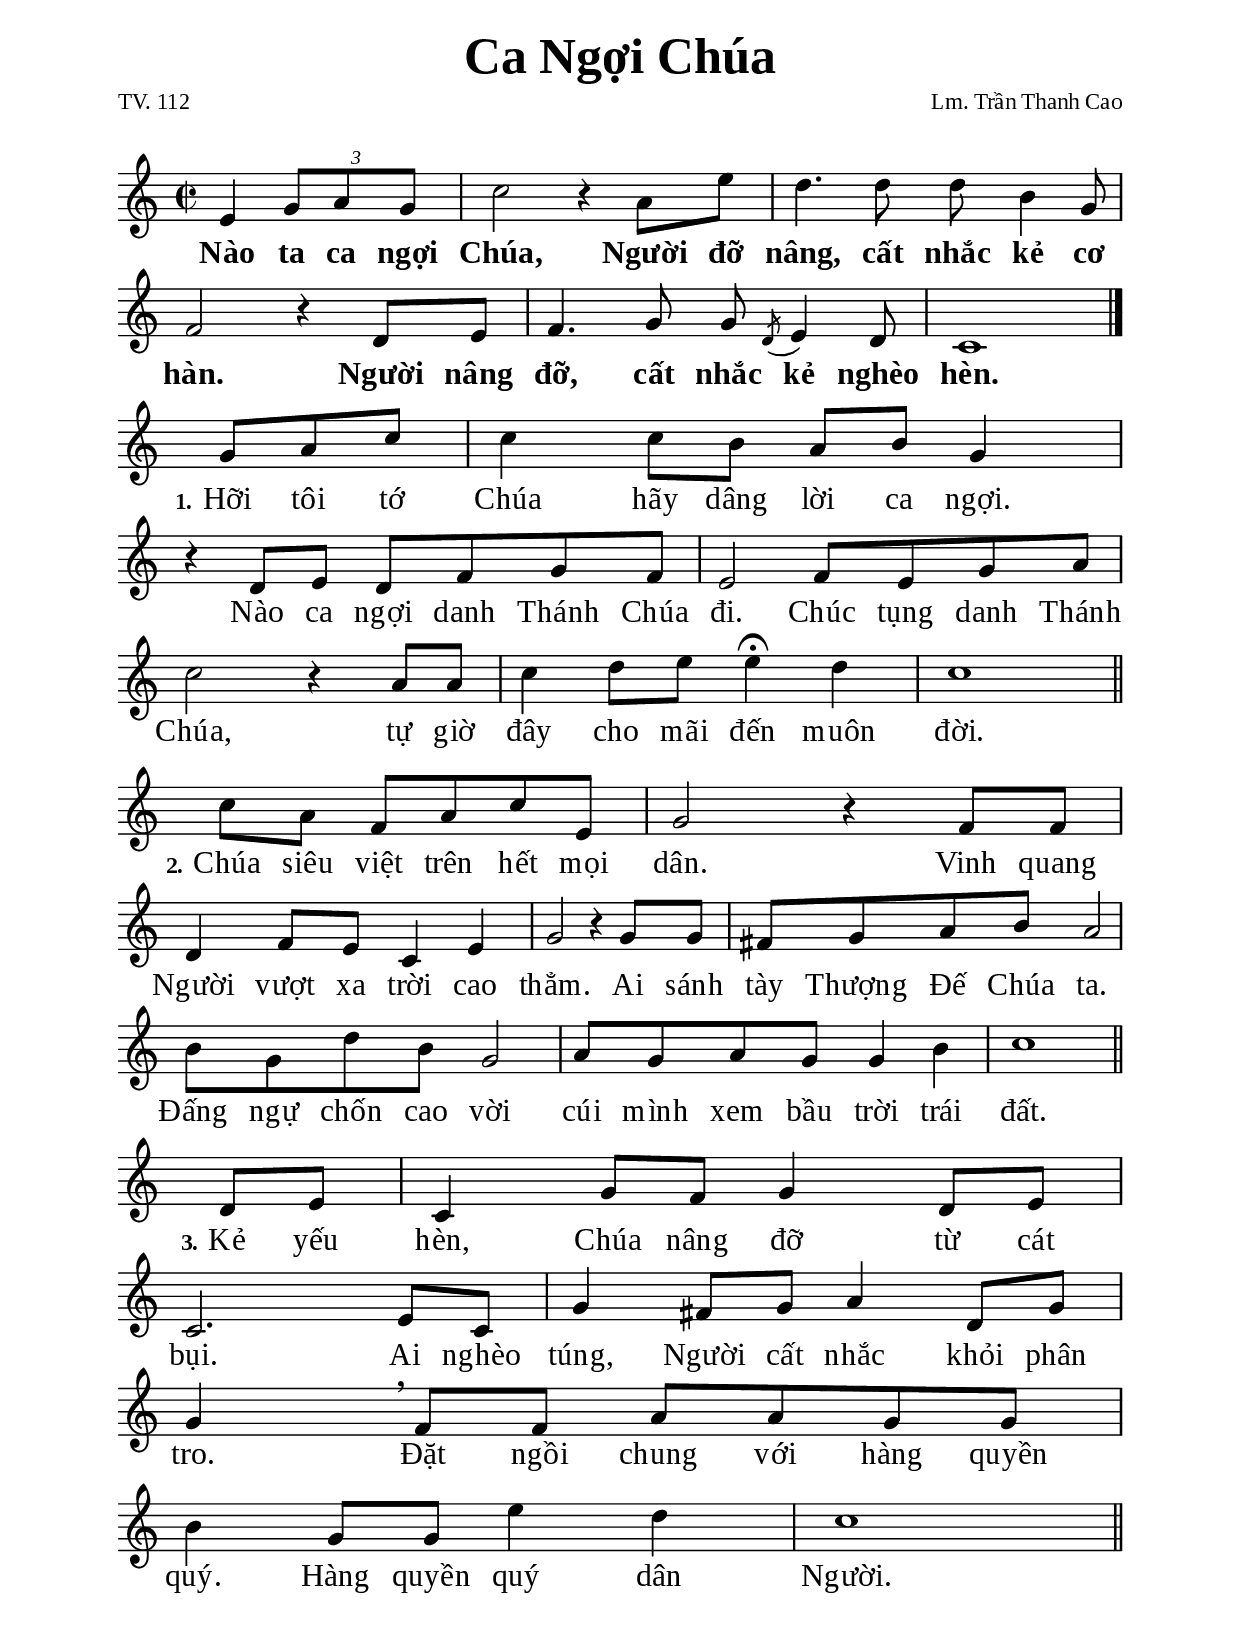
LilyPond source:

% Cài đặt chung
\version "2.20.0"
\include "english.ly"

\header {
  title = \markup { \fontsize #3 "Ca Ngợi Chúa" }
  poet = "TV. 112"
  composer = "Lm. Trần Thanh Cao"
  arranger = " "
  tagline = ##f
}


\paper {
  #(set-paper-size "a4")
  top-margin = 15\mm
  bottom-margin = 15\mm
  left-margin = 20\mm
  right-margin = 20\mm
  indent = #0
  #(define fonts
    (make-pango-font-tree
      "Liberation Serif"
      "Liberation Serif"
      "Liberation Serif"
      (/ 20 20)))
  page-count = #1
}

% Nhạc điệp khúc
nhacDiepKhuc = \relative c' {
  \partial 2 e4 \tuplet 3/2 { g8 a g } |
  c2 r4 a8 e' |
  d4. d8 d b4 g8 |
  f2 r4 d8 e |
  f4. g8 g \acciaccatura d8 e4 d8 |
  c1 \bar "|."
}

% Nhạc phiên khúc
nhacPhienKhucMot = \relative c'' {
  \partial 4. g8 a c |
  c4 c8 b a b g4 |
  r d8 e d f g f |
  e2 f8 e g a |
  c2 r4 a8 a |
  c4 d8 e e4 \fermata d |
  c1 \bar "||"
}

nhacPhienKhucHai = \relative c'' {
  \partial 2. c8 a f a c e, |
  g2 r4 f8 f |
  d4 f8 e c4 e |
  g2 r4 g8 g |
  fs g a b a2 |
  b8 g d' b g2 |
  a8 g a g g4 b |
  c1 \bar "||"
}

nhacPhienKhucBa = \relative c' {
  \partial 4 d8 e |
  c4 g'8 f g4 d8 e |
  c2. e8 c |
  g'4 fs8 g a4 d,8 g |
  g4 \breathe f8 f a a g g |
  b4 g8 g e'4 d |
  c1 \bar "||"
}

% Lời điệp khúc
loiDiepKhuc = \lyricmode {
  Nào ta ca ngợi Chúa,
  Người đỡ nâng, cất nhắc kẻ cơ hàn.
  Người nâng đỡ, cất nhắc kẻ nghèo hèn.
}

% Lời phiên khúc
loiPhienKhucMot = \lyricmode {
  \set stanza = #"1."
  Hỡi tôi tớ Chúa hãy dâng lời ca ngợi.
  Nào ca ngợi danh Thánh Chúa đi.
  Chúc tụng danh Thánh Chúa,
  tự giờ đây cho mãi đến muôn đời.
}

loiPhienKhucHai = \lyricmode {
  \set stanza = #"2."
  Chúa siêu việt trên hết mọi dân.
  Vinh quang Người vượt xa trời cao thẳm.
  Ai sánh tày Thượng Đế Chúa ta.
  Đấng ngự chốn cao vời cúi mình xem bầu trời trái đất.
}

loiPhienKhucBa = \lyricmode {
  \set stanza = #"3."
  Kẻ yếu hèn, Chúa nâng đỡ từ cát bụi.
  Ai nghèo túng, Người cất nhắc khỏi phân tro.
  Đặt ngồi chung với hàng quyền quý.
  Hàng quyền quý dân Người.
}


% Dàn trang
\score {
  \new ChoirStaff <<
    \new Staff = diepKhuc \with {
        \consists "Merge_rests_engraver"
        \magnifyStaff #(magstep +1)
      }
      <<
      \new Voice = beSop {
        \key c \major \time 2/2 \stemNeutral \nhacDiepKhuc
      }
    >>
    \new Lyrics \lyricsto beSop \loiDiepKhuc
  >>
  \layout {
    \override Lyrics.LyricText.font-series = #'bold
    \override Lyrics.LyricText.font-size = #+3
    \override Lyrics.LyricSpace.minimum-distance = #2.0
    \override Score.BarNumber.break-visibility = ##(#f #f #f)
  }
}

\score {
  \new ChoirStaff <<
    \new Staff = phienKhuc \with {
        \magnifyStaff #(magstep +1)
      }
      <<
      \new Voice = beSop {
        \key c \major \time 2/2 \nhacPhienKhucMot
      }
    >>
    \new Lyrics \lyricsto beSop \loiPhienKhucMot
  >>
  \layout {
    \override Staff.TimeSignature.transparent = ##t
    \override Lyrics.LyricText.font-size = #+3
    \override Lyrics.LyricSpace.minimum-distance = #2.0
    \override Score.BarNumber.break-visibility = ##(#f #f #f)
  } 
}

\score {
  \new ChoirStaff <<
    \new Staff = phienKhuc \with {
        \magnifyStaff #(magstep +1)
      }
      <<
      \new Voice = beSop {
        \key c \major \time 2/2 \nhacPhienKhucHai
      }
    >>
    \new Lyrics \lyricsto beSop \loiPhienKhucHai
  >>
  \layout {
    \override Staff.TimeSignature.transparent = ##t
    \override Lyrics.LyricText.font-size = #+3
    \override Lyrics.LyricSpace.minimum-distance = #2.0
    \override Score.BarNumber.break-visibility = ##(#f #f #f)
  } 
}

\score {
  \new ChoirStaff <<
    \new Staff = phienKhuc \with {
        \magnifyStaff #(magstep +1)
      }
      <<
      \new Voice = beSop {
        \key c \major \time 2/2 \nhacPhienKhucBa
      }
    >>
    \new Lyrics \lyricsto beSop \loiPhienKhucBa
  >>
  \layout {
    \override Staff.TimeSignature.transparent = ##t
    \override Lyrics.LyricText.font-size = #+3
    \override Lyrics.LyricSpace.minimum-distance = #2.0
    \override Score.BarNumber.break-visibility = ##(#f #f #f)
  } 
}
